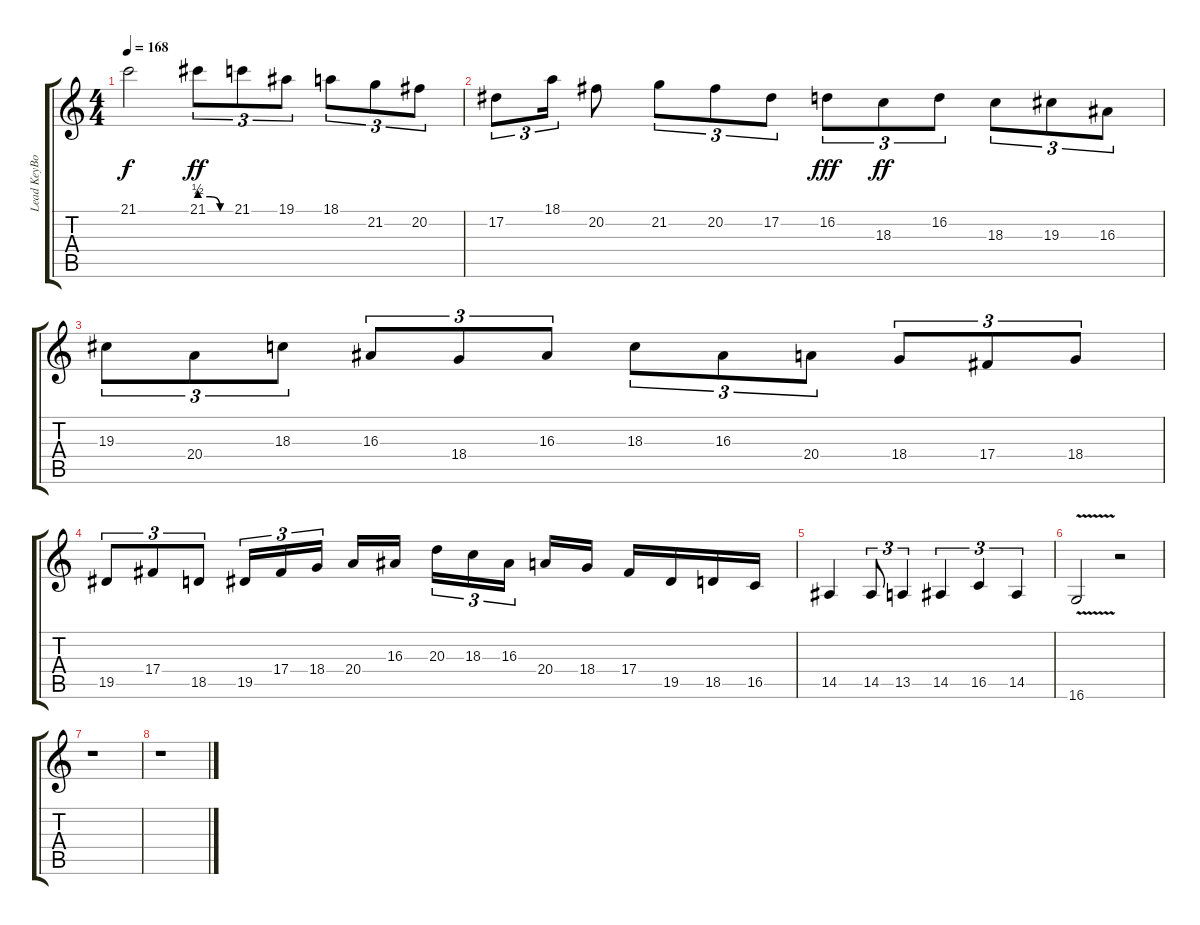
\track ("Lead KeyBoard" "Lead KeyBo") {instrument lead2sawtooth}
\staff {score tabs}
\tuning (Eb4 Bb3 Gb3 Db3 Ab2 Eb2) {hide}
\ts (4 4)
\tempo 168
\clef g2
\ks c
21.1{t}.2{dy f} 21.1{be (custom 0 2 20 2 40 0 60 0)}.8{tu (3 2) dy ff} 21.1.8{tu (3 2)} 19.1.8{tu (3 2)} 18.1.8{tu (3 2)} 21.2.8{tu (3 2)} 20.2.8{tu (3 2)} |
17.2.8{tu (3 2)} 18.1.16{tu (3 2)} 20.2.8 21.2.8{tu (3 2)} 20.2.8{tu (3 2)} 17.2.8{tu (3 2)} 16.2.8{tu (3 2) dy fff} 18.3.8{tu (3 2) dy ff} 16.2.8{tu (3 2)} 18.3.8{tu (3 2)} 19.3.8{tu (3 2)} 16.3.8{tu (3 2)} |
19.3.8{tu (3 2)} 20.4.8{tu (3 2)} 18.3.8{tu (3 2)} 16.3.8{tu (3 2)} 18.4.8{tu (3 2)} 16.3.8{tu (3 2)} 18.3.8{tu (3 2)} 16.3.8{tu (3 2)} 20.4.8{tu (3 2)} 18.4.8{tu (3 2)} 17.4.8{tu (3 2)} 18.4.8{tu (3 2)} |
19.5.8{tu (3 2)} 17.4.8{tu (3 2)} 18.5.8{tu (3 2)} 19.5.16{tu (3 2)} 17.4.16{tu (3 2)} 18.4.16{tu (3 2)} 20.4.16 16.3.16 20.3.16{tu (3 2)} 18.3.16{tu (3 2)} 16.3.16{tu (3 2)} 20.4.16 18.4.16 17.4.16 19.5.16 18.5.16 16.5.16 |
14.5.4 14.5.8{tu (3 2)} 13.5.4{tu (3 2)} 14.5.4{tu (3 2)} 16.5.4{tu (3 2)} 14.5.4{tu (3 2)} |
16.6{v}.2 r.2 |
r.1 |
r.1
